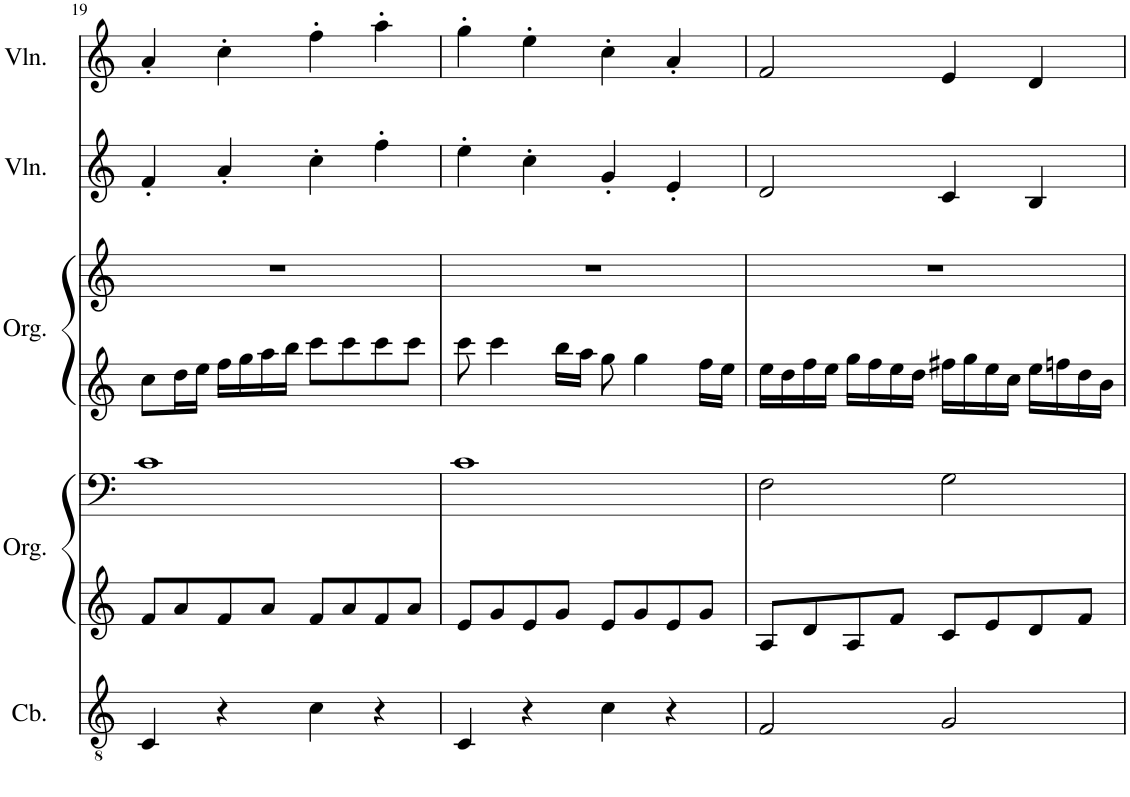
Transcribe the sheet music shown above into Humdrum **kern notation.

**kern	**kern	**kern	**kern	**kern	**kern	**kern
*part5	*part4	*part4	*part3	*part3	*part2	*part1
*staff7	*staff6	*staff5	*staff4	*staff3	*staff2	*staff1
*I"Contrabass	*I"Organ	*	*I"Organ	*	*I"Violin II	*I"Violin I
*I'Cb.	*I'Org.	*	*I'Org.	*	*I'Vln.	*I'Vln.
!!LO:PB:g=z
*clefGv2	*clefG2	*clefF4	*clefG2	*clefG2	*clefG2	*clefG2
*Trd7c12	*	*	*	*	*	*
*k[]	*k[]	*k[]	*k[]	*k[]	*k[]	*k[]
*M4/4	*M4/4	*M4/4	*M4/4	*M4/4	*M4/4	*M4/4
=19	=19	=19	=19	=19	=19	=19
4C/	8f/L	1c	8cc\L	1r	4f'/	4a'/
.	8a/	.	16dd\L	.	.	.
.	.	.	16ee\JJ	.	.	.
4r	8f/	.	16ff\LL	.	4a'/	4cc'\
.	.	.	16gg\	.	.	.
.	8a/J	.	16aa\	.	.	.
.	.	.	16bb\JJ	.	.	.
4c\	8f/L	.	8ccc\L	.	4cc'\	4ff'\
.	8a/	.	8ccc\	.	.	.
4r	8f/	.	8ccc\	.	4ff'\	4aa'\
.	8a/J	.	8ccc\J	.	.	.
=20	=20	=20	=20	=20	=20	=20
4C/	8e/L	1c	8ccc\	1r	4ee'\	4gg'\
.	8g/	.	4ccc\	.	.	.
4r	8e/	.	.	.	4cc'\	4ee'\
.	8g/J	.	16bb\LL	.	.	.
.	.	.	16aa\JJ	.	.	.
4c\	8e/L	.	8gg\	.	4g'/	4cc'\
.	8g/	.	4gg\	.	.	.
4r	8e/	.	.	.	4e'/	4a'/
.	8g/J	.	16ff\LL	.	.	.
.	.	.	16ee\JJ	.	.	.
=21	=21	=21	=21	=21	=21	=21
2F/	8A/L	2F\	16ee\LL	1r	2d/	2f/
.	.	.	16dd\	.	.	.
.	8d/	.	16ff\	.	.	.
.	.	.	16ee\JJ	.	.	.
.	8A/	.	16gg\LL	.	.	.
.	.	.	16ff\	.	.	.
.	8f/J	.	16ee\	.	.	.
.	.	.	16dd\JJ	.	.	.
2G/	8c/L	2G\	16ff#X\LL	.	4c/	4e/
.	.	.	16gg\	.	.	.
.	8e/	.	16ee\	.	.	.
.	.	.	16cc\JJ	.	.	.
.	8d/	.	16ee\LL	.	4B/	4d/
.	.	.	16ffn\	.	.	.
.	8f/J	.	16dd\	.	.	.
.	.	.	16b\JJ	.	.	.
=	=	=	=	=	=	=
*-	*-	*-	*-	*-	*-	*-
